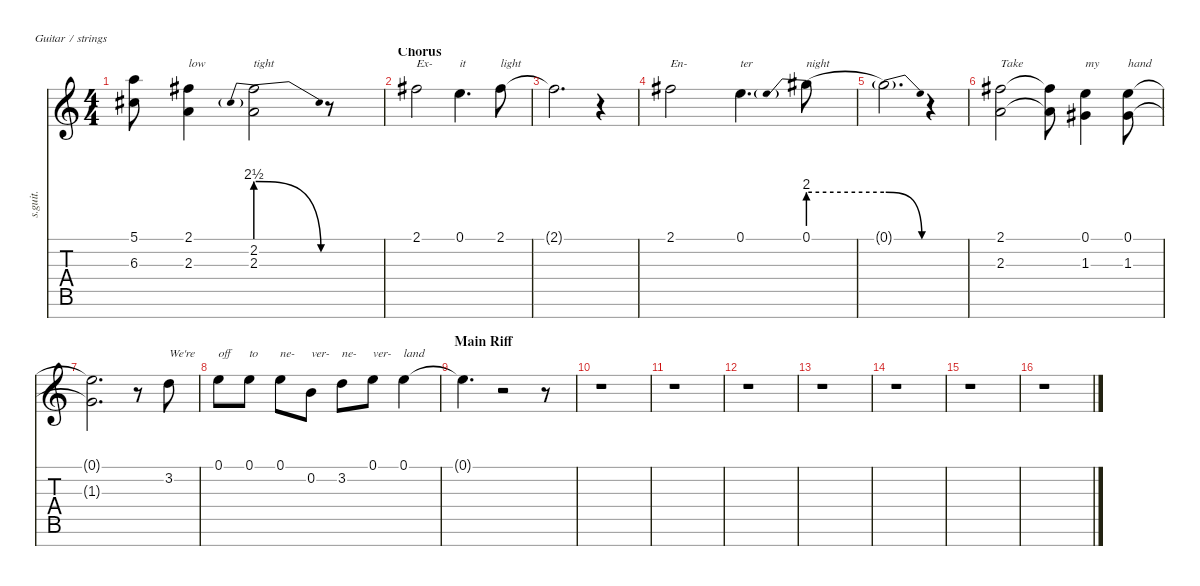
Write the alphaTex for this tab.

\defaultSystemsLayout 4
\hideDynamics
\bracketExtendMode nobrackets
\track ("James Hetfield (Vocals)" "s.guit.") {instrument baritonesax}
\staff {score tabs}
\tuning (E4 B3 G3 D3 A2 E2 B1)
\displaytranspose 12
\ts (4 4)
\tempo (124 hide)
\clef g2
\ks c
(5.1{t} 6.3{t acc #}).8{lyrics (0 "") lyrics (1 "") lyrics (2 "") lyrics (3 "") lyrics (4 "") dy f} (2.1{acc #} 2.3).4{txt "low" lyrics (0 "") lyrics (1 "") lyrics (2 "") lyrics (3 "") lyrics (4 "")} (2.2{be (prebendrelease 0 10 30 0)} 2.3).2{txt "tight" lyrics (0 "") lyrics (1 "") lyrics (2 "") lyrics (3 "") lyrics (4 "")} r.8 |
\section ("" "Chorus")
2.1{acc #}.2{txt "Ex-" lyrics (0 "") lyrics (1 "") lyrics (2 "") lyrics (3 "") lyrics (4 "")} 0.1.4{d txt "it" lyrics (0 "") lyrics (1 "") lyrics (2 "") lyrics (3 "") lyrics (4 "")} 2.1{acc #}.8{txt "light" lyrics (0 "") lyrics (1 "") lyrics (2 "") lyrics (3 "") lyrics (4 "")} |
2.1{t acc #}.2{d lyrics (0 "") lyrics (1 "") lyrics (2 "") lyrics (3 "") lyrics (4 "")} r.4 |
2.1{acc #}.2{txt "En-" lyrics (0 "") lyrics (1 "") lyrics (2 "") lyrics (3 "") lyrics (4 "")} 0.1.4{d txt "ter" lyrics (0 "") lyrics (1 "") lyrics (2 "") lyrics (3 "") lyrics (4 "")} 0.1{be (prebend 0 8 60 8)}.8{txt "night" lyrics (0 "") lyrics (1 "") lyrics (2 "") lyrics (3 "") lyrics (4 "")} |
0.1{be (release 0 8 30 0) t}.2{d lyrics (0 "") lyrics (1 "") lyrics (2 "") lyrics (3 "") lyrics (4 "")} r.4 |
(2.1{acc #} 2.3).2{txt "Take" lyrics (0 "") lyrics (1 "") lyrics (2 "") lyrics (3 "") lyrics (4 "")} (2.1{t acc #} 2.3{t}).8{lyrics (0 "") lyrics (1 "") lyrics (2 "") lyrics (3 "") lyrics (4 "")} (0.1 1.3{acc #}).4{txt "my" lyrics (0 "") lyrics (1 "") lyrics (2 "") lyrics (3 "") lyrics (4 "")} (0.1 1.3{acc #}).8{txt "hand" lyrics (0 "") lyrics (1 "") lyrics (2 "") lyrics (3 "") lyrics (4 "")} |
(0.1{t} 1.3{t acc #}).2{d lyrics (0 "") lyrics (1 "") lyrics (2 "") lyrics (3 "") lyrics (4 "")} r.8 3.2.8{txt "We're" lyrics (0 "") lyrics (1 "") lyrics (2 "") lyrics (3 "") lyrics (4 "") dy ff} |
0.1.8{txt "off" lyrics (0 "") lyrics (1 "") lyrics (2 "") lyrics (3 "") lyrics (4 "") dy f} 0.1.8{txt "to" lyrics (0 "") lyrics (1 "") lyrics (2 "") lyrics (3 "") lyrics (4 "")} 0.1.8{txt "ne-" lyrics (0 "") lyrics (1 "") lyrics (2 "") lyrics (3 "") lyrics (4 "")} 0.2.8{txt "ver-" lyrics (0 "") lyrics (1 "") lyrics (2 "") lyrics (3 "") lyrics (4 "")} 3.2.8{txt "ne-" lyrics (0 "") lyrics (1 "") lyrics (2 "") lyrics (3 "") lyrics (4 "")} 0.1.8{txt "ver-" lyrics (0 "") lyrics (1 "") lyrics (2 "") lyrics (3 "") lyrics (4 "")} 0.1.4{txt "land" lyrics (0 "") lyrics (1 "") lyrics (2 "") lyrics (3 "") lyrics (4 "")} |
\section ("" "Main Riff")
0.1{t}.4{d lyrics (0 "") lyrics (1 "") lyrics (2 "") lyrics (3 "") lyrics (4 "")} r.2 r.8 |
r.1 |
r.1 |
r.1 |
r.1 |
r.1 |
r.1 |
r.1
